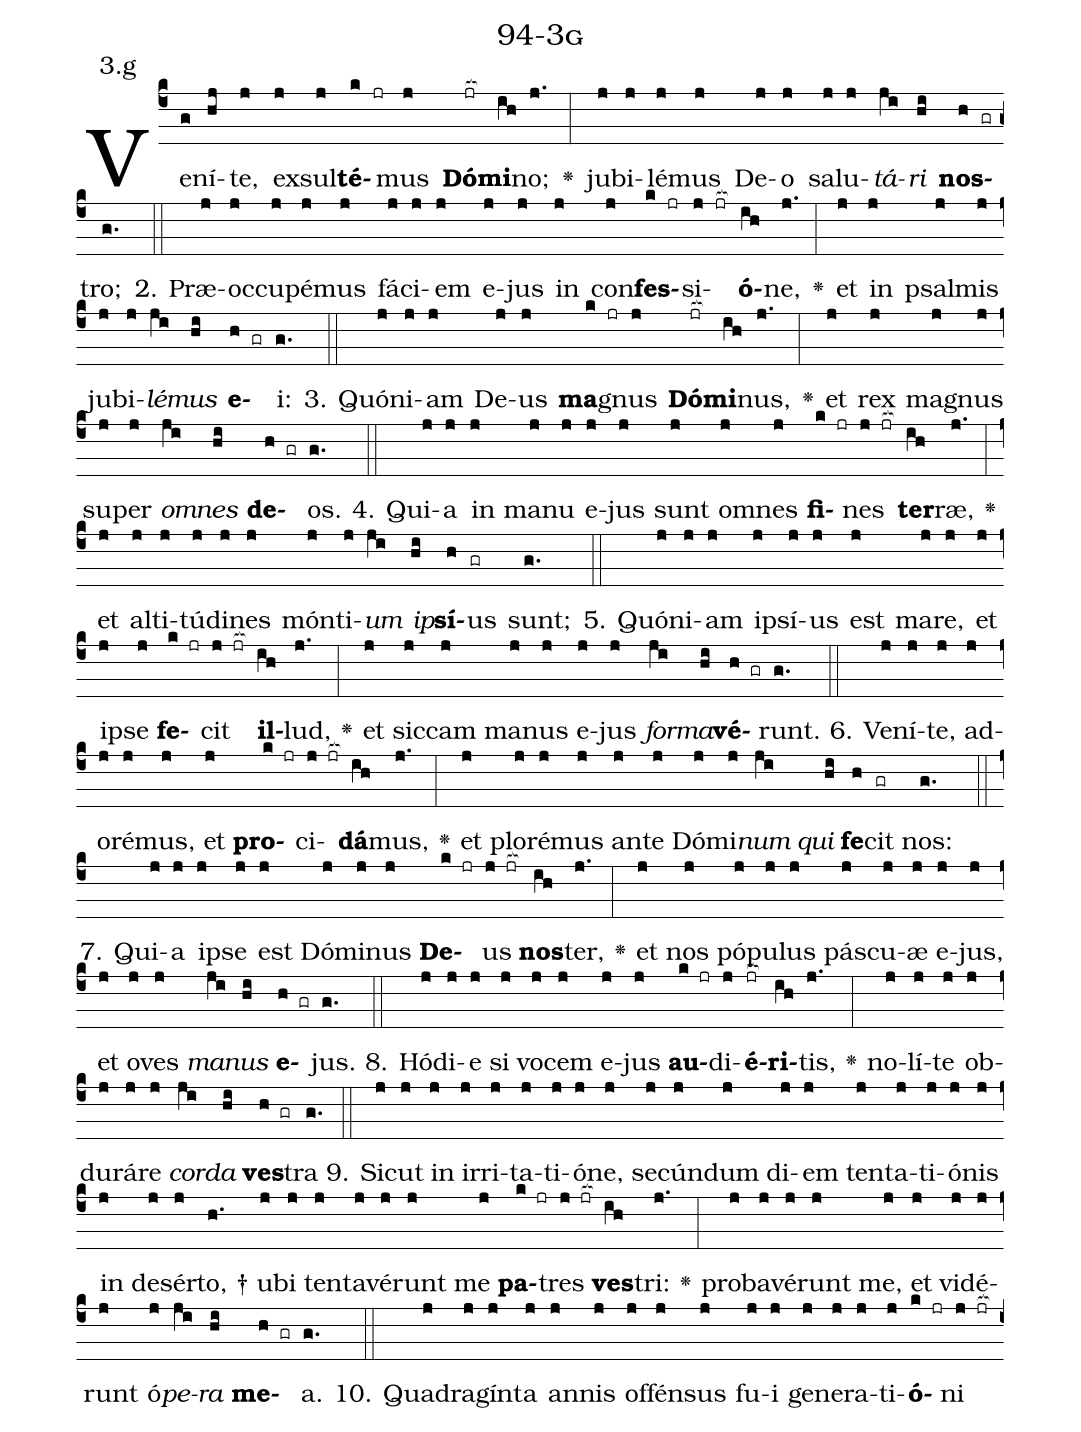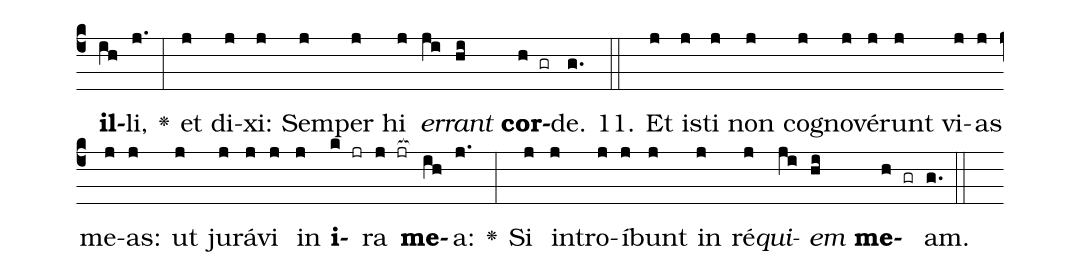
name: 94-3g;
annotation: 3.g;
%%
(c4)Ve(g)ní(hj)te,(j) ex(j)sul(j)<b>té</b>(k jr)mus(j) <b>Dó</b>(jr[ocb:1{])<b>mi</b>(ih[ocb:0}])no;(j.) <v>\greheightstar</v>(:) ju(j)bi(j)lé(j)mus(j) De(j)o(j) sa(j)lu(j)<i>tá</i>(ji)<i>ri</i>(hi) <b>nos</b>(h gr)tro;(g.) (::)
2. Præ(j)oc(j)cu(j)pé(j)mus(j) fá(j)ci(j)em(j) e(j)jus(j) in(j) con(j)<b>fes</b>(k jr)si(j jr[ocb:1{])<b>ó</b>(ih[ocb:0}])ne,(j.) <v>\greheightstar</v>(:) et(j) in(j) psal(j)mis(j) ju(j)bi(j)<i>lé</i>(ji)<i>mus</i>(hi) <b>e</b>(h gr)i:(g.) (::)
3. Quón(j)i(j)am(j) De(j)us(j) <b>ma</b>(k jr)gnus(j) <b>Dó</b>(jr[ocb:1{])<b>mi</b>(ih[ocb:0}])nus,(j.) <v>\greheightstar</v>(:) et(j) rex(j) ma(j)gnus(j) su(j)per(j) <i>om</i>(ji)<i>nes</i>(hi) <b>de</b>(h gr)os.(g.) (::)
4. Qui(j)a(j) in(j) ma(j)nu(j) e(j)jus(j) sunt(j) om(j)nes(j) <b>fi</b>(k jr)nes(j jr[ocb:1{]) <b>ter</b>(ih[ocb:0}])ræ,(j.) <v>\greheightstar</v>(:) et(j) al(j)ti(j)tú(j)di(j)nes(j) món(j)ti(j)<i>um</i>(ji) <i>ip</i>(hi)<b>sí</b>(h)us(gr) sunt;(g.) (::)
5. Quón(j)i(j)am(j) ip(j)sí(j)us(j) est(j) ma(j)re,(j) et(j) ip(j)se(j) <b>fe</b>(k jr)cit(j jr[ocb:1{]) <b>il</b>(ih[ocb:0}])lud,(j.) <v>\greheightstar</v>(:) et(j) sic(j)cam(j) ma(j)nus(j) e(j)jus(j) <i>for</i>(ji)<i>ma</i>(hi)<b>vé</b>(h gr)runt.(g.) (::)
6. Ve(j)ní(j)te,(j) ad(j)o(j)ré(j)mus,(j) et(j) <b>pro</b>(k jr)ci(j jr[ocb:1{])<b>dá</b>(ih[ocb:0}])mus,(j.) <v>\greheightstar</v>(:) et(j) plo(j)ré(j)mus(j) an(j)te(j) Dó(j)mi(j)<i>num</i>(ji) <i>qui</i>(hi) <b>fe</b>(h)cit(gr) nos:(g.) (::)
7. Qui(j)a(j) ip(j)se(j) est(j) Dó(j)mi(j)nus(j) <b>De</b>(k jr)us(j jr[ocb:1{]) <b>nos</b>(ih[ocb:0}])ter,(j.) <v>\greheightstar</v>(:) et(j) nos(j) pó(j)pu(j)lus(j) pás(j)cu(j)æ(j) e(j)jus,(j) et(j) o(j)ves(j) <i>ma</i>(ji)<i>nus</i>(hi) <b>e</b>(h gr)jus.(g.) (::)
8. Hó(j)di(j)e(j) si(j) vo(j)cem(j) e(j)jus(j) <b>au</b>(k jr)di(j)<b>é</b>(jr[ocb:1{])<b>ri</b>(ih[ocb:0}])tis,(j.) <v>\greheightstar</v>(:) no(j)lí(j)te(j) ob(j)du(j)rá(j)re(j) <i>cor</i>(ji)<i>da</i>(hi) <b>ves</b>(h gr)tra(g.) (::)
9. Sic(j)ut(j) in(j) ir(j)ri(j)ta(j)ti(j)ó(j)ne,(j) se(j)cún(j)dum(j) di(j)em(j) ten(j)ta(j)ti(j)ó(j)nis(j) in(j) de(j)sér(j)to, †(h.) u(j)bi(j) ten(j)ta(j)vé(j)runt(j) me(j) <b>pa</b>(k jr)tres(j jr[ocb:1{]) <b>ves</b>(ih[ocb:0}])tri:(j.) <v>\greheightstar</v>(:) pro(j)ba(j)vé(j)runt(j) me,(j) et(j) vi(j)dé(j)runt(j) ó(j)<i>pe</i>(ji)<i>ra</i>(hi) <b>me</b>(h gr)a.(g.) (::)
10. Qua(j)dra(j)gín(j)ta(j) an(j)nis(j) of(j)fén(j)sus(j) fu(j)i(j) ge(j)ne(j)ra(j)ti(j)<b>ó</b>(k jr)ni(j jr[ocb:1{]) <b>il</b>(ih[ocb:0}])li,(j.) <v>\greheightstar</v>(:) et(j) di(j)xi:(j) Sem(j)per(j) hi(j) <i>er</i>(ji)<i>rant</i>(hi) <b>cor</b>(h gr)de.(g.) (::)
11. Et(j) is(j)ti(j) non(j) co(j)gno(j)vé(j)runt(j) vi(j)as(j) me(j)as:(j) ut(j) ju(j)rá(j)vi(j) in(j) <b>i</b>(k jr)ra(j jr[ocb:1{]) <b>me</b>(ih[ocb:0}])a:(j.) <v>\greheightstar</v>(:) Si(j) in(j)tro(j)í(j)bunt(j) in(j) ré(j)<i>qui</i>(ji)<i>em</i>(hi) <b>me</b>(h gr)am.(g.) (::)
